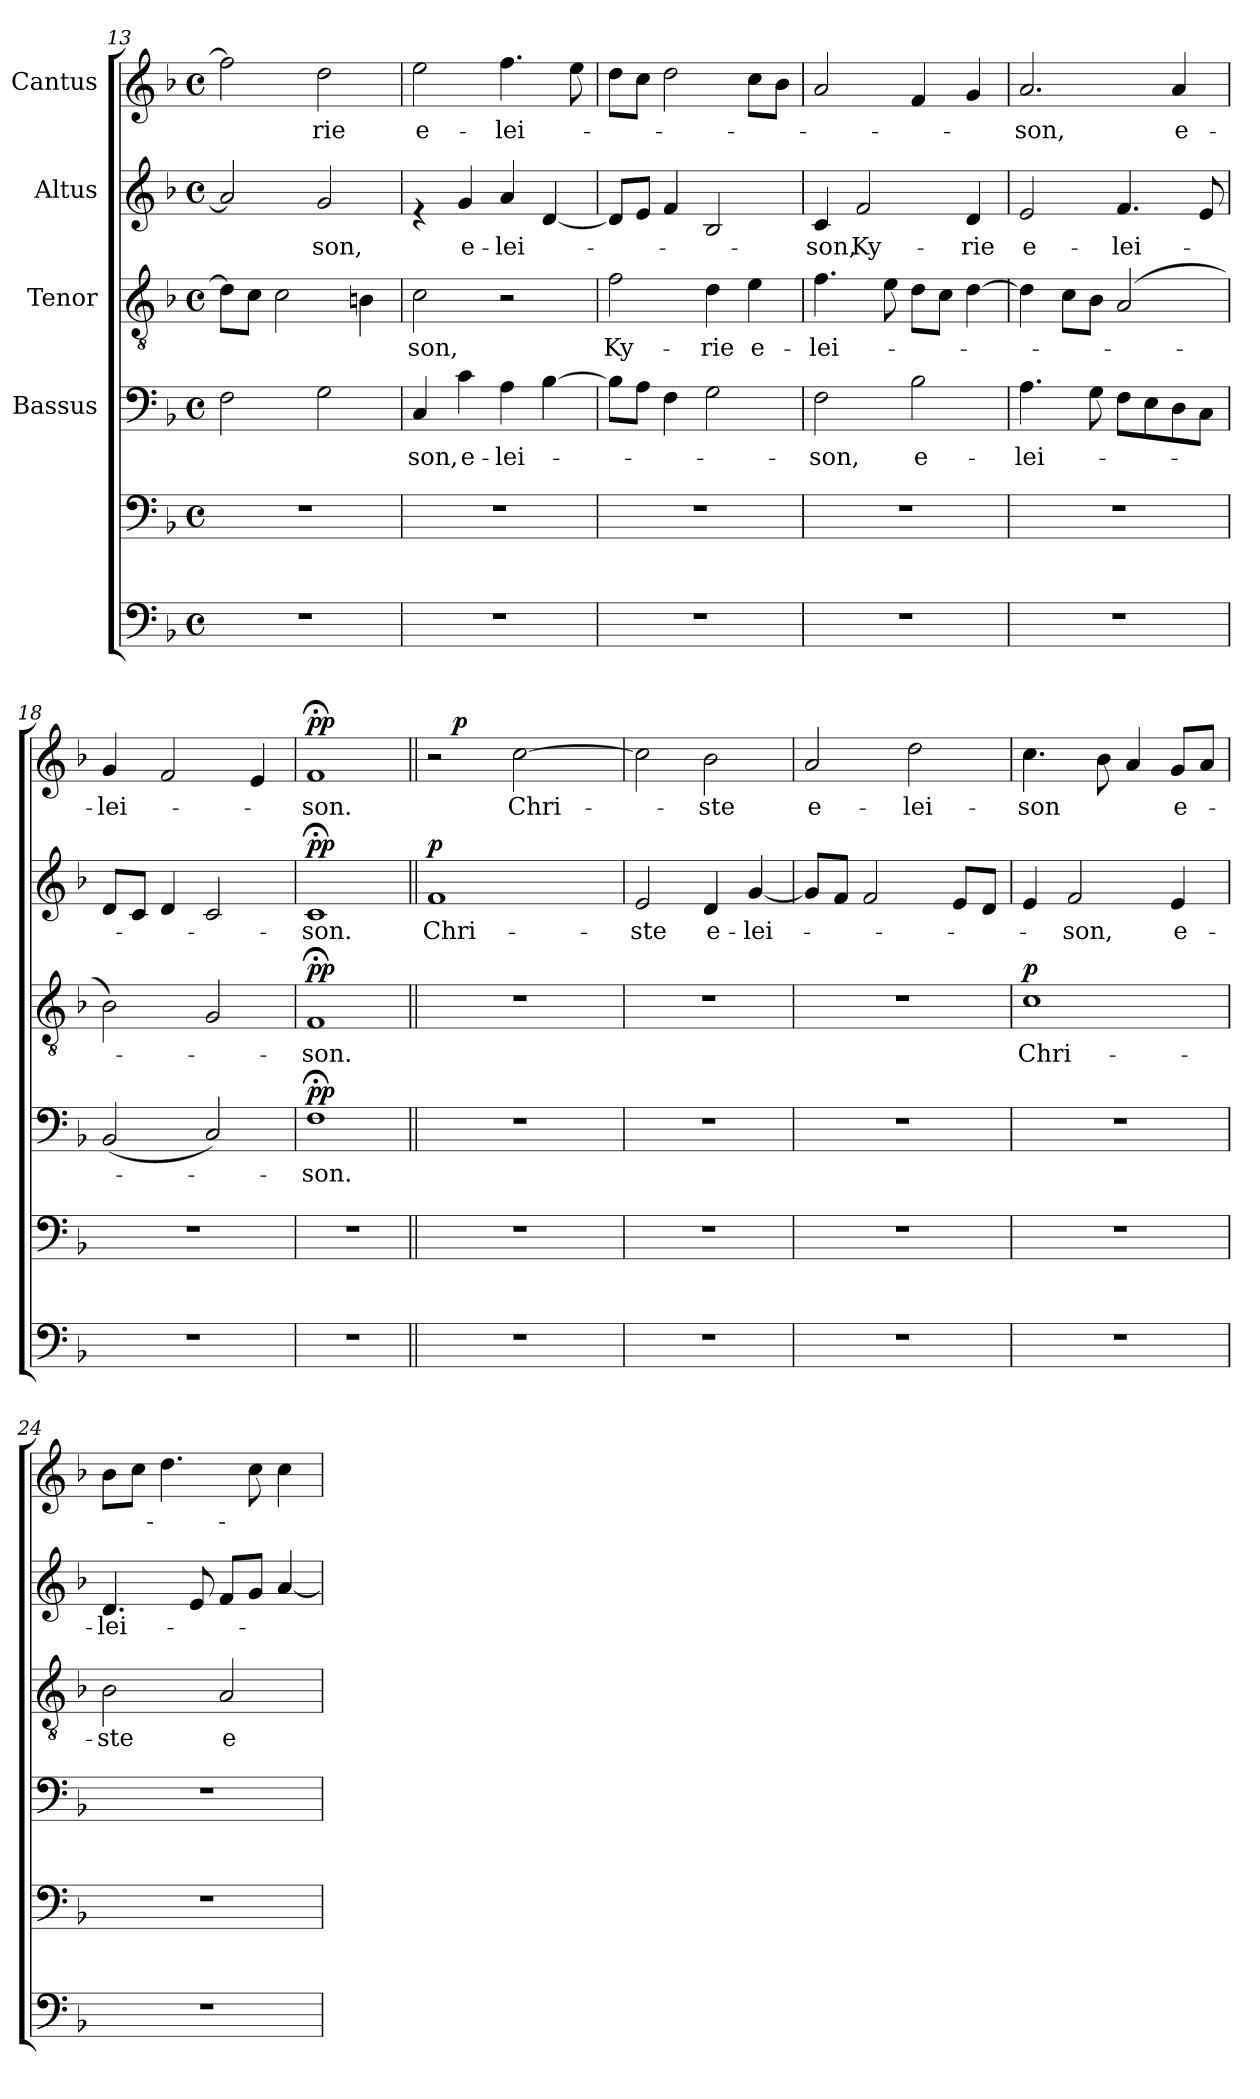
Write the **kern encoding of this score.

**kern	**kern	**kern	**text	**dynam	**kern	**text	**dynam	**kern	**text	**dynam	**kern	**text	**dynam
*part6	*part5	*part4	*part4	*part4	*part3	*part3	*part3	*part2	*part2	*part2	*part1	*part1	*part1
*staff6	*staff5	*staff4	*staff4	*staff4	*staff3	*staff3	*staff3	*staff2	*staff2	*staff2	*staff1	*staff1	*staff1
*	*	*I"Bassus	*	*	*I"Tenor	*	*	*I"Altus	*	*	*I"Cantus	*	*
*clefF4	*clefF4	*clefF4	*	*	*clefGv2	*	*	*clefG2	*	*	*clefG2	*	*
*k[b-]	*k[b-]	*k[b-]	*	*	*k[b-]	*	*	*k[b-]	*	*	*k[b-]	*	*
*F:	*F:	*F:	*	*	*F:	*	*	*F:	*	*	*F:	*	*
*M4/4	*M4/4	*M4/4	*	*	*M4/4	*	*	*M4/4	*	*	*M4/4	*	*
*met(c)	*met(c)	*met(c)	*	*	*met(c)	*	*	*met(c)	*	*	*met(c)	*	*
=13	=13	=13	=13	=13	=13	=13	=13	=13	=13	=13	=13	=13	=13
1r	1r	2F\	.	.	8d\L]	.	.	2a/]	.	.	2ff\]	.	.
.	.	.	.	.	8c\J	.	.	.	.	.	.	.	.
.	.	.	.	.	2c\	.	.	.	.	.	.	.	.
!	!	!	!	!	!	!	!	!	!LO:LY:b	!	!	!LO:LY:b	!
.	.	2G\	.	.	.	.	.	2g/	-son,	.	2dd\	-rie	.
.	.	.	.	.	4Bn\	.	.	.	.	.	.	.	.
=14	=14	=14	=14	=14	=14	=14	=14	=14	=14	=14	=14	=14	=14
!	!	!	!LO:LY:b	!	!	!LO:LY:b	!	!	!	!	!	!LO:LY:b	!
1r	1r	4C/	-son,	.	2c\	-son,	.	4re	.	.	2ee\	e-	.
!	!	!	!LO:LY:b	!	!	!	!	!	!LO:LY:b	!	!	!	!
.	.	4c\	e-	.	.	.	.	4g/	e-	.	.	.	.
!	!	!	!LO:LY:b	!	!	!	!	!	!LO:LY:b	!	!	!LO:LY:b	!
.	.	4A\	-lei-	.	2r	.	.	4a/	-lei-	.	4.ff\	-lei-	.
.	.	[>4B-\	.	.	.	.	.	[<4d/	.	.	.	.	.
.	.	.	.	.	.	.	.	.	.	.	8ee\	.	.
!!LO:LB:g=z
=15	=15	=15	=15	=15	=15	=15	=15	=15	=15	=15	=15	=15	=15
!	!	!	!	!	!	!LO:LY:b	!	!	!	!	!	!	!
1r	1r	8B-\L]	.	.	2f\	Ky-	.	8d/L]	.	.	8dd\L	.	.
.	.	8A\J	.	.	.	.	.	8e/J	.	.	8cc\J	.	.
.	.	4F\	.	.	.	.	.	4f/	.	.	2dd\	.	.
!	!	!	!	!	!	!LO:LY:b	!	!	!	!	!	!	!
.	.	2G\	.	.	4d\	-rie	.	2B-/	.	.	.	.	.
!	!	!	!	!	!	!LO:LY:b	!	!	!	!	!	!	!
.	.	.	.	.	4e\	e-	.	.	.	.	8cc\L	.	.
.	.	.	.	.	.	.	.	.	.	.	8b-\J	.	.
=16	=16	=16	=16	=16	=16	=16	=16	=16	=16	=16	=16	=16	=16
!	!	!	!LO:LY:b	!	!	!LO:LY:b	!	!	!LO:LY:b	!	!	!	!
1r	1r	2F\	-son,	.	4.f\	-lei-	.	4c/	-son,	.	2a/	.	.
!	!	!	!	!	!	!	!	!	!LO:LY:b	!	!	!	!
.	.	.	.	.	.	.	.	2f/	Ky-	.	.	.	.
.	.	.	.	.	8e\	.	.	.	.	.	.	.	.
!	!	!	!LO:LY:b	!	!	!	!	!	!	!	!	!	!
.	.	2B-\	e-	.	8d\L	.	.	.	.	.	4f/	.	.
.	.	.	.	.	8c\J	.	.	.	.	.	.	.	.
!	!	!	!	!	!	!	!	!	!LO:LY:b	!	!	!	!
.	.	.	.	.	[>4d\	.	.	4d/	-rie	.	4g/	.	.
=17	=17	=17	=17	=17	=17	=17	=17	=17	=17	=17	=17	=17	=17
!	!	!	!LO:LY:b	!	!	!	!	!	!LO:LY:b	!	!	!LO:LY:b	!
1r	1r	4.A\	-lei-	.	4d\]	.	.	2e/	e-	.	2.a/	-son,	.
.	.	.	.	.	8c\L	.	.	.	.	.	.	.	.
.	.	8G\	.	.	8B-\J	.	.	.	.	.	.	.	.
!	!	!	!	!	!	!	!	!	!LO:LY:b	!	!	!	!
.	.	8F\L	.	.	(<2A/	.	.	4.f/	-lei-	.	.	.	.
.	.	8E\	.	.	.	.	.	.	.	.	.	.	.
!	!	!	!	!	!	!	!	!	!	!	!	!LO:LY:b	!
.	.	8D\	.	.	.	.	.	.	.	.	4a/	e-	.
.	.	8C\J	.	.	.	.	.	8e/	.	.	.	.	.
=18	=18	=18	=18	=18	=18	=18	=18	=18	=18	=18	=18	=18	=18
*	*	*	*	*	*	*	*	*	*	*	*MM64	*	*
!	!	!	!	!	!	!	!	!	!	!	!	!LO:LY:b	!
1r	1r	(<2BB-/	.	.	2B-\)	.	.	8d/L	.	.	4g/	-lei-	.
.	.	.	.	.	.	.	.	8c/J	.	.	.	.	.
.	.	.	.	.	.	.	.	4d/	.	.	2f/	.	.
.	.	2C/)	.	.	2G/	.	.	2c/	.	.	.	.	.
.	.	.	.	.	.	.	.	.	.	.	4e/	.	.
=19	=19	=19	=19	=19	=19	=19	=19	=19	=19	=19	=19	=19	=19
*	*	*	*	*	*	*	*	*	*	*	*MM52	*	*
!	!	!	!LO:LY:b	!LO:DY:a	!	!LO:LY:b	!LO:DY:a	!	!LO:LY:b	!LO:DY:a	!	!LO:LY:b	!LO:DY:a
1r	1r	1F;<	-son.	pp	1F;	-son.	pp	1c;	-son.	pp	1f;	-son.	pp
!!LO:LB:g=z
=20||	=20||	=20||	=20||	=20||	=20||	=20||	=20||	=20||	=20||	=20||	=20||	=20||	=20||
*	*	*	*	*	*	*	*	*	*	*	*MM76	*	*
!	!	!	!	!	!	!	!	!	!LO:LY:b	!LO:DY:a	!	!	!
*	*	*	*	*	*	*	*	*	*	*	*^	*	*
1r	1r	1r	.	.	1r	.	.	1f	Chri-	p	2r	16.ryy	.	.
!	!	!	!	!	!	!	!	!	!	!	!	!	!	!LO:DY:a
.	.	.	.	.	.	.	.	.	.	.	.	2ryy	.	p
!	!	!	!	!	!	!	!	!	!	!	!	!	!LO:LY:b	!
.	.	.	.	.	.	.	.	.	.	.	[>2cc\	.	Chri-	.
.	.	.	.	.	.	.	.	.	.	.	.	4ryy	.	.
.	.	.	.	.	.	.	.	.	.	.	.	8ryy	.	.
.	.	.	.	.	.	.	.	.	.	.	.	32ryy	.	.
=21	=21	=21	=21	=21	=21	=21	=21	=21	=21	=21	=21	=21	=21	=21
!	!	!	!	!	!	!	!	!	!LO:LY:b	!	!	!	!	!
*	*	*	*	*	*	*	*	*	*	*	*v	*v	*	*
1r	1r	1r	.	.	1r	.	.	2e/	-ste	.	2cc\]	.	.
!	!	!	!	!	!	!	!	!	!LO:LY:b	!	!	!LO:LY:b	!
.	.	.	.	.	.	.	.	4d/	e-	.	2b-\	-ste	.
!	!	!	!	!	!	!	!	!	!LO:LY:b	!	!	!	!
.	.	.	.	.	.	.	.	[<4g/	-lei-	.	.	.	.
=22	=22	=22	=22	=22	=22	=22	=22	=22	=22	=22	=22	=22	=22
!	!	!	!	!	!	!	!	!	!	!	!	!LO:LY:b	!
1r	1r	1r	.	.	1r	.	.	8g/L]	.	.	2a/	e-	.
.	.	.	.	.	.	.	.	8f/J	.	.	.	.	.
.	.	.	.	.	.	.	.	2f/	.	.	.	.	.
!	!	!	!	!	!	!	!	!	!	!	!	!LO:LY:b	!
.	.	.	.	.	.	.	.	.	.	.	2dd\	-lei-	.
.	.	.	.	.	.	.	.	8e/L	.	.	.	.	.
.	.	.	.	.	.	.	.	8d/J	.	.	.	.	.
=23	=23	=23	=23	=23	=23	=23	=23	=23	=23	=23	=23	=23	=23
!	!	!	!	!	!	!LO:LY:b	!LO:DY:a	!	!	!	!	!LO:LY:b	!
1r	1r	1r	.	.	1c	Chri-	p	4e/	.	.	4.cc\	-son	.
!	!	!	!	!	!	!	!	!	!LO:LY:b	!	!	!	!
.	.	.	.	.	.	.	.	2f/	-son,	.	.	.	.
.	.	.	.	.	.	.	.	.	.	.	8b-\	.	.
.	.	.	.	.	.	.	.	.	.	.	4a/	.	.
!	!	!	!	!	!	!	!	!	!LO:LY:b	!	!	!LO:LY:b	!
.	.	.	.	.	.	.	.	4e/	e-	.	8g/L	e-	.
.	.	.	.	.	.	.	.	.	.	.	8a/J	.	.
=24	=24	=24	=24	=24	=24	=24	=24	=24	=24	=24	=24	=24	=24
!	!	!	!	!	!	!LO:LY:b	!	!	!LO:LY:b	!	!	!	!
1r	1r	1r	.	.	2B-\	-ste	.	4.d/	-lei-	.	8b-\L	.	.
.	.	.	.	.	.	.	.	.	.	.	8cc\J	.	.
.	.	.	.	.	.	.	.	.	.	.	4.dd\	.	.
.	.	.	.	.	.	.	.	8e/	.	.	.	.	.
!	!	!	!	!	!	!LO:LY:b	!	!	!	!	!	!	!
.	.	.	.	.	2A/	e-	.	8f/L	.	.	.	.	.
.	.	.	.	.	.	.	.	8g/J	.	.	8cc\	.	.
.	.	.	.	.	.	.	.	[<4a/	.	.	4cc\	.	.
=	=	=	=	=	=	=	=	=	=	=	=	=	=
*-	*-	*-	*-	*-	*-	*-	*-	*-	*-	*-	*-	*-	*-
